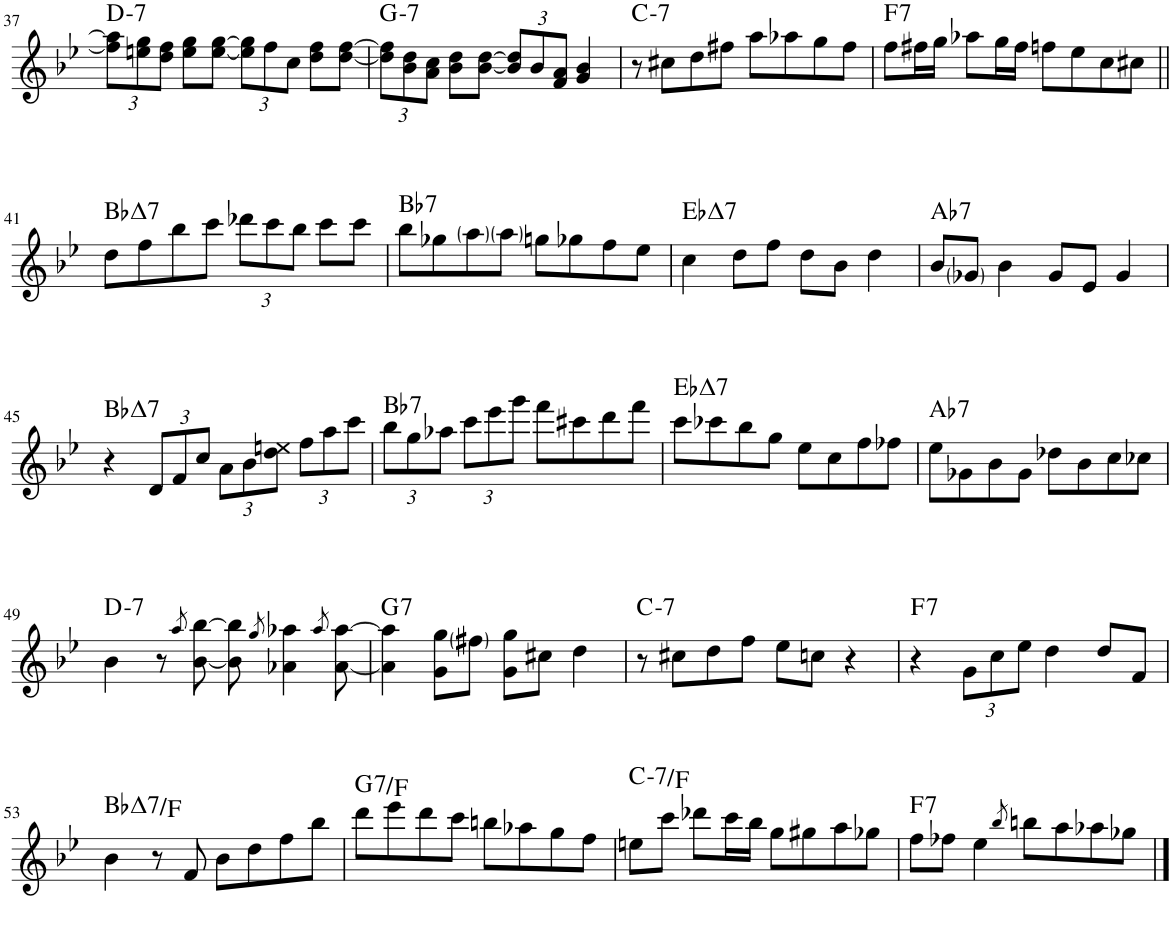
**kern	**harte
*part1	*part1
*staff1	*
*I"Piano	*
*I'Pno.	*
!!LO:PB:g=z
*clefG2	*
*k[b-e-]	*
*M4/4	*
*Xbrackettup	*
=37	=37
!	!LO:H:kt=7
12ff\] 12aa\]L	D:min7
12een\ 12gg\	.
12dd\ 12ff\J	.
8ee\ 8gg\L	.
[8ee\ [8gg\J	.
12ee\] 12gg\]L	.
12ff\	.
12cc\J	.
8dd\ 8ff\L	.
[8dd\ [8ff\J	.
=38	=38
!	!LO:H:kt=7
12dd\] 12ff\]L	G:min7
12b-\ 12dd\	.
12a\ 12cc\J	.
8b-\ 8dd\L	.
[8b-\ [8dd\J	.
12b-/] 12dd/]L	.
12b-/	.
12f/ 12a/J	.
4g/ 4b-/	.
=39	=39
!	!LO:H:kt=7
8r	C:min7
8cc#X\L	.
8dd\	.
8ff#X\J	.
8aa\L	.
8aa-X\	.
8gg\	.
8ff#\J	.
=40	=40
!	!LO:H:kt=7
8ff\L	F:7
16ff#X\L	.
16gg\JJ	.
8aa-X\L	.
16gg\L	.
16ff#\JJ	.
8ffn\L	.
8ee-\	.
8cc\	.
8cc#X\J	.
!!LO:LB:g=z
=41||	=41||
!	!LO:H:kt=7
8dd\L	Bb:maj7
8ff\	.
8bb-\	.
8ccc\J	.
12ddd-X\L	.
12ccc\	.
12bb-\J	.
8ccc\L	.
8ccc\J	.
=42	=42
!	!LO:H:kt=7
8bb-\L	Bb:7
8gg-X\	.
8aa\	.
8aa\J	.
8ggn\L	.
8gg-X\	.
8ff\	.
8ee-\J	.
=43	=43
!	!LO:H:kt=7
4cc\	Eb:maj7
8dd\L	.
8ff\J	.
8dd\L	.
8b-\J	.
4dd\	.
=44	=44
!	!LO:H:kt=7
8b-/L	Ab:7
8g-X/J	.
4b-\	.
8g-/L	.
8e-/J	.
4g-/	.
!!LO:LB:g=z
=45	=45
!	!LO:H:kt=7
4r	Bb:maj7
12d/L	.
12f/	.
12cc/J	.
12a\L	.
12b-\	.
12dd\ 12een\J	.
12ff\L	.
12aa\	.
12ccc\J	.
=46	=46
!	!LO:H:kt=7
12bb-\L	Bb:7
12gg\	.
12aa-X\J	.
12ccc\L	.
12eee-\	.
12ggg\J	.
8fff\L	.
8ccc#X\	.
8ddd\	.
8fff\J	.
=47	=47
!	!LO:H:kt=7
8ccc\L	Eb:maj7
8ccc-X\	.
8bb-\	.
8gg\J	.
8ee-\L	.
8cc\	.
8ff\	.
8ff-X\J	.
=48	=48
!	!LO:H:kt=7
8ee-\L	Ab:7
8g-X\	.
8b-\	.
8g-\J	.
8dd-X\L	.
8b-\	.
8cc\	.
8cc-X\J	.
!!LO:LB:g=z
=49	=49
!	!LO:H:kt=7
4b-\	D:min7
8r	.
8qaa/	.
[8b-\ [8bb-\	.
8b-\] 8bb-\]	.
8qgg/	.
4a-X\ 4aa-X\	.
8qaa-/	.
[8a-\ [8aa-\	.
=50	=50
!	!LO:H:kt=7
4a-\] 4aa-\]	G:7
8g\ 8gg\L	.
8ff#X\J	.
8g\ 8gg\L	.
8cc#X\J	.
4dd\	.
=51	=51
!	!LO:H:kt=7
8r	C:min7
8cc#X\L	.
8dd\	.
8ff\J	.
8ee-\L	.
8ccn\J	.
4r	.
=52	=52
!	!LO:H:kt=7
4r	F:7
12g\L	.
12cc\	.
12ee-\J	.
4dd\	.
8dd/L	.
8f/J	.
!!LO:LB:g=z
=53	=53
!	!LO:H:kt=7
4b-\	Bb:maj7/5
8r	.
8f/	.
8b-\L	.
8dd\	.
8ff\	.
8bb-\J	.
=54	=54
!	!LO:H:kt=7
8ddd\L	G:7/b7
8eee-\	.
8ddd\	.
8ccc\J	.
8bbn\L	.
8aa-X\	.
8gg\	.
8ff\J	.
=55	=55
!	!LO:H:kt=7
8een\L	C:min7/4
8ccc\J	.
8ddd-X\L	.
16ccc\L	.
16bb-\JJ	.
8gg\L	.
8gg#X\	.
8aa\	.
8gg-X\J	.
=56	=56
!	!LO:H:kt=7
8ff\L	F:7
8ff-X\J	.
4ee-\	.
8qbb-/	.
8bbn\L	.
8aa\	.
8aa-X\	.
8gg-X\J	.
==	==
*-	*-
